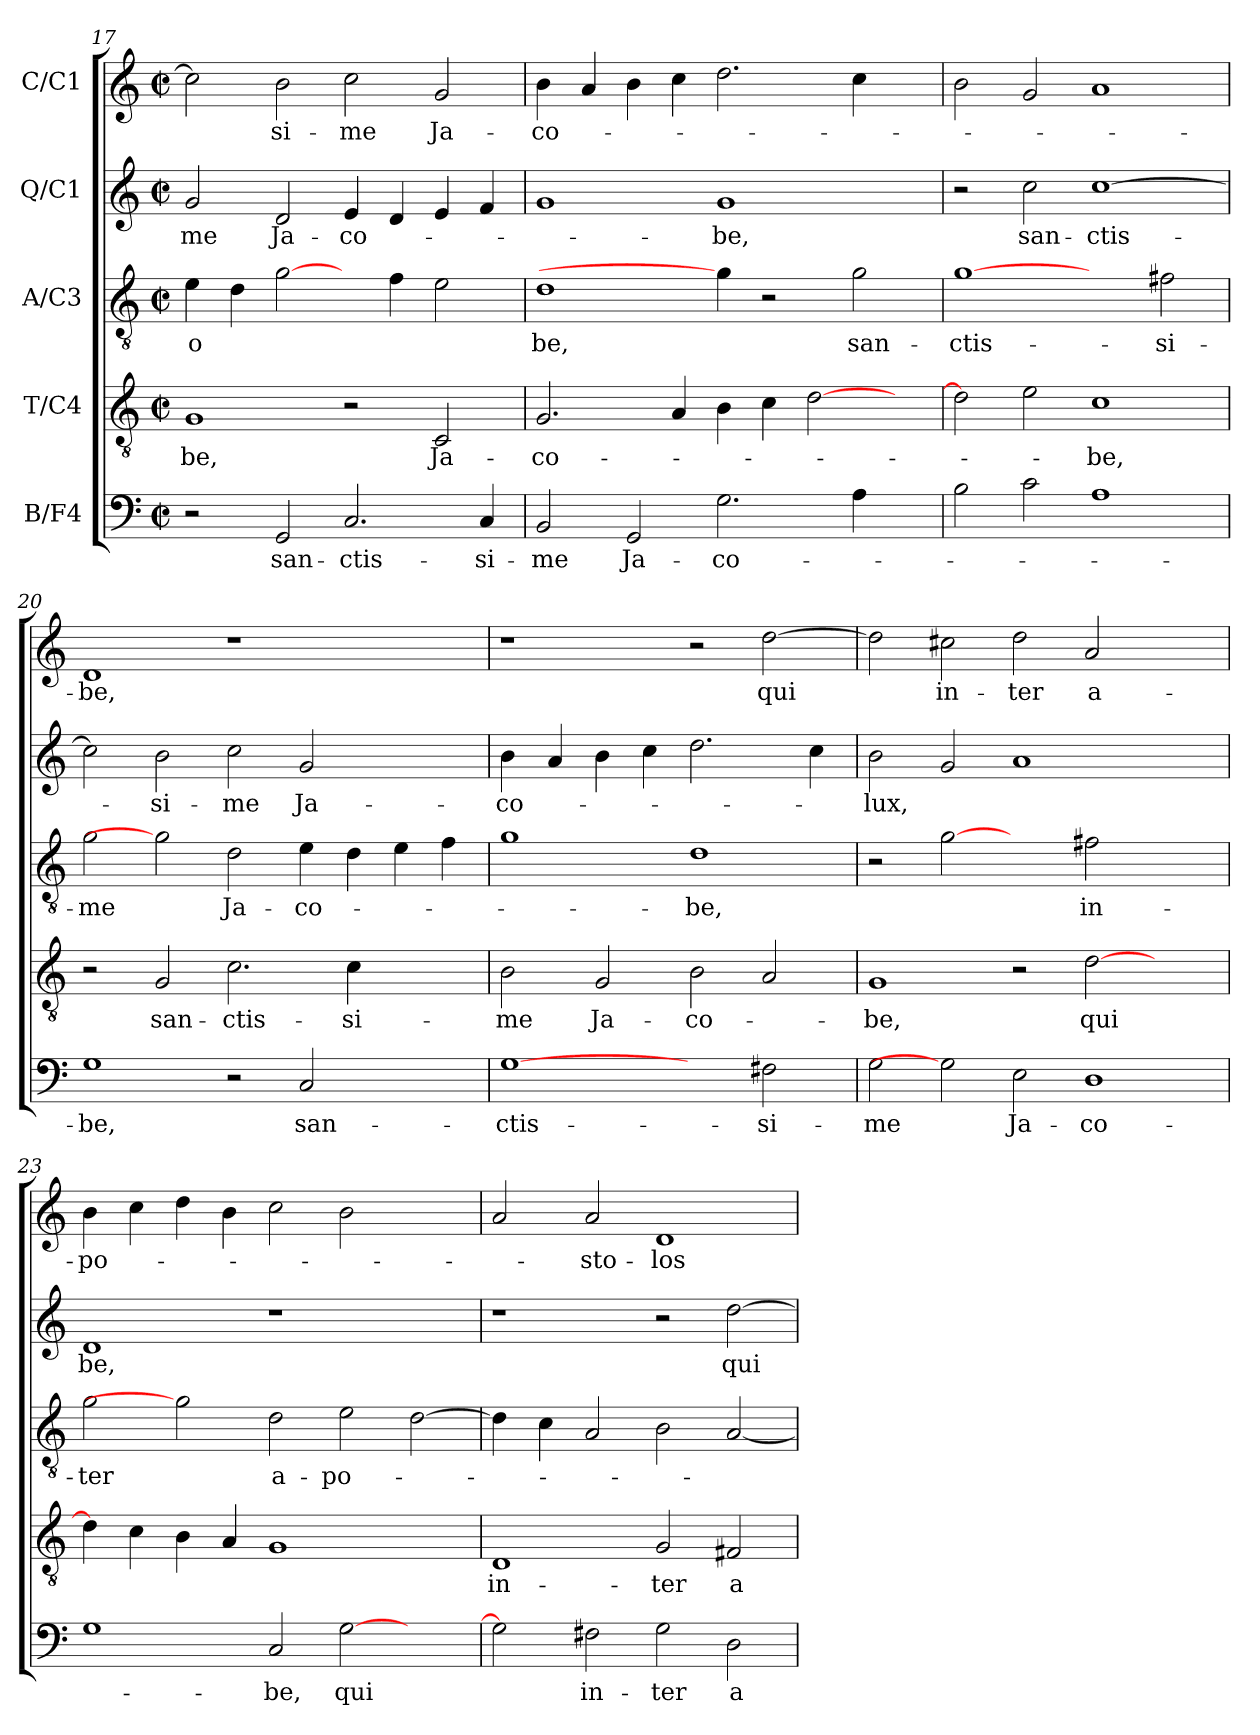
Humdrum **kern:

**kern	**text	**kern	**text	**kern	**text	**kern	**text	**kern	**text
*part5	*part5	*part4	*part4	*part3	*part3	*part2	*part2	*part1	*part1
*staff5	*staff5	*staff4	*staff4	*staff3	*staff3	*staff2	*staff2	*staff1	*staff1
*I"B/F4	*	*I"T/C4	*	*I"A/C3	*	*I"Q/C1	*	*I"C/C1	*
*clefF4	*	*clefGv2	*	*clefGv2	*	*clefG2	*	*clefG2	*
*k[]	*	*k[]	*	*k[]	*	*k[]	*	*k[]	*
*C:	*	*C:	*	*C:	*	*C:	*	*C:	*
*M2/2	*	*M2/2	*	*M2/2	*	*M2/2	*	*M2/2	*
*met(c|)	*	*met(c|)	*	*met(c|)	*	*met(c|)	*	*met(c|)	*
=17	=17	=17	=17	=17	=17	=17	=17	=17	=17
!	!	!	!LO:LY:b	!	!LO:LY:b	!	!LO:LY:b	!	!
2r	.	1G	-be,	4e\	-o	2g/	-me	2cc\]	.
.	.	.	.	4d\	.	.	.	.	.
!	!LO:LY:b	!	!	!	!	!	!LO:LY:b	!	!LO:LY:b
2GG/	san-	.	.	[2g\	.	2d/	Ja-	2b\	-si-
!	!LO:LY:b	!	!	!	!	!	!LO:LY:b	!	!LO:LY:b
2.C/	-ctis-	2r	.	4ryy	.	4e/	-co-	2cc\	-me
.	.	.	.	4f\	.	4d/	.	.	.
!	!	!	!LO:LY:b	!	!	!	!	!	!LO:LY:b
.	.	2C/	Ja-	2e\	.	4e/	.	2g/	Ja-
!	!LO:LY:b	!	!	!	!	!	!	!	!
4C/	-si-	.	.	.	.	4f/	.	.	.
=18	=18	=18	=18	=18	=18	=18	=18	=18	=18
!	!LO:LY:b	!	!LO:LY:b	!	!LO:LY:b	!	!	!	!LO:LY:b
2BB/	-me	2.G/	-co-	1d	be,	1g	.	4b\	-co-
.	.	.	.	.	.	.	.	4a/	.
!	!LO:LY:b	!	!	!	!	!	!	!	!
2GG/	Ja-	.	.	.	.	.	.	4b\	.
.	.	4A/	.	.	.	.	.	4cc\	.
!	!LO:LY:b	!	!	!	!	!	!LO:LY:b	!	!
2.G\	-co-	4B\	.	4g\]	.	1g	-be,	2.dd\	.
.	.	4c\	.	2r	.	.	.	.	.
.	.	[2d\	.	.	.	.	.	.	.
!	!	!	!	!	!LO:LY:b	!	!	!	!
4A\	.	.	.	2g\	san-	.	.	4cc\	.
4ryy	.	4ryy	.	.	.	4ryy	.	4ryy	.
!!LO:LB:g=z
=19	=19	=19	=19	=19	=19	=19	=19	=19	=19
!	!	!	!	!	!LO:LY:b	!	!	!	!
2B\	.	2d\]	.	[1g	-ctis-	2r	.	2b\	.
!	!	!	!	!	!	!	!LO:LY:b	!	!
2c\	.	2e\	.	.	.	2cc\	san-	2g/	.
!	!	!	!LO:LY:b	!	!	!	!LO:LY:b	!	!
1A	.	1c	-be,	2ryy	.	[1cc	-ctis-	1a	.
!	!	!	!	!	!LO:LY:b	!	!	!	!
.	.	.	.	2f#X\	-si-	.	.	.	.
=20	=20	=20	=20	=20	=20	=20	=20	=20	=20
!	!LO:LY:b	!	!	!	!LO:LY:b	!	!	!	!LO:LY:b
1G	-be,	2r	.	2g\	-me	2cc\]	.	1d	-be,
!	!	!	!LO:LY:b	!	!	!	!LO:LY:b	!	!
.	.	2G/	san-	2g]	.	2b\	-si-	.	.
!	!	!	!LO:LY:b	!	!LO:LY:b	!	!LO:LY:b	!	!
2r	.	2.c\	-ctis-	2d\	Ja-	2cc\	-me	1r	.
!	!LO:LY:b	!	!	!	!LO:LY:b	!	!LO:LY:b	!	!
2C/	san-	.	.	4e\	-co-	2g/	Ja-	.	.
!	!	!	!LO:LY:b	!	!	!	!	!	!
.	.	4c\	-si-	4d\	.	.	.	.	.
2ryy	.	2ryy	.	4e\	.	2ryy	.	2ryy	.
.	.	.	.	4f\	.	.	.	.	.
=21	=21	=21	=21	=21	=21	=21	=21	=21	=21
!	!LO:LY:b	!	!LO:LY:b	!	!	!	!LO:LY:b	!	!
[1G	-ctis-	2B\	-me	1g	.	4b\	-co-	1r	.
.	.	.	.	.	.	4a/	.	.	.
!	!	!	!LO:LY:b	!	!	!	!	!	!
.	.	2G/	Ja-	.	.	4b\	.	.	.
.	.	.	.	.	.	4cc\	.	.	.
!	!	!	!LO:LY:b	!	!LO:LY:b	!	!	!	!
2ryy	.	2B\	-co-	1d	-be,	2.dd\	.	2r	.
!	!LO:LY:b	!	!	!	!	!	!	!	!LO:LY:b
2F#X\	-si-	2A/	.	.	.	.	.	[2dd\	qui
.	.	.	.	.	.	4cc\	.	.	.
=22	=22	=22	=22	=22	=22	=22	=22	=22	=22
!	!LO:LY:b	!	!LO:LY:b	!	!	!	!LO:LY:b	!	!
2G\	-me	1G	-be,	2r	.	2b\	-lux,	2dd\]	.
!	!	!	!	!	!	!	!	!	!LO:LY:b
2G]	.	.	.	[2g	.	2g/	.	2cc#X\	in-
!	!LO:LY:b	!	!	!	!	!	!	!	!LO:LY:b
2E\	Ja-	2r	.	2ryy	.	1a	.	2dd\	-ter
!	!LO:LY:b	!	!LO:LY:b	!	!LO:LY:b	!	!	!	!LO:LY:b
1D	-co-	[2d\	qui	2f#X\	in-	.	.	2a/	a-
.	.	2ryy	.	2ryy	.	2ryy	.	2ryy	.
=23	=23	=23	=23	=23	=23	=23	=23	=23	=23
!	!	!	!	!	!LO:LY:b	!	!LO:LY:b	!	!LO:LY:b
1G	.	4d\]	.	2g\	-ter	1d	be,	4b\	-po-
.	.	4c\	.	.	.	.	.	4cc\	.
.	.	4B\	.	2g]	.	.	.	4dd\	.
.	.	4A/	.	.	.	.	.	4b\	.
!	!LO:LY:b	!	!	!	!LO:LY:b	!	!	!	!
2C/	-be,	1G	.	2d\	a-	1r	.	2cc\	.
!	!LO:LY:b	!	!	!	!LO:LY:b	!	!	!	!
[2G\	qui	.	.	2e\	-po-	.	.	2b\	.
2ryy	.	2ryy	.	[2d\	.	2ryy	.	2ryy	.
=24	=24	=24	=24	=24	=24	=24	=24	=24	=24
!	!	!	!LO:LY:b	!	!	!	!	!	!
2G\]	.	1D	in-	4d\]	.	1r	.	2a/	.
.	.	.	.	4c\	.	.	.	.	.
!	!LO:LY:b	!	!	!	!	!	!	!	!LO:LY:b
2F#X\	in-	.	.	2A/	.	.	.	2a/	-sto-
!	!LO:LY:b	!	!LO:LY:b	!	!	!	!	!	!LO:LY:b
2G\	-ter	2G/	-ter	2B\	.	2r	.	1d	-los
!	!LO:LY:b	!	!LO:LY:b	!	!	!	!LO:LY:b	!	!
2D\	a-	2F#X/	a-	[2A/	.	[2dd\	qui	.	.
=	=	=	=	=	=	=	=	=	=
*-	*-	*-	*-	*-	*-	*-	*-	*-	*-
